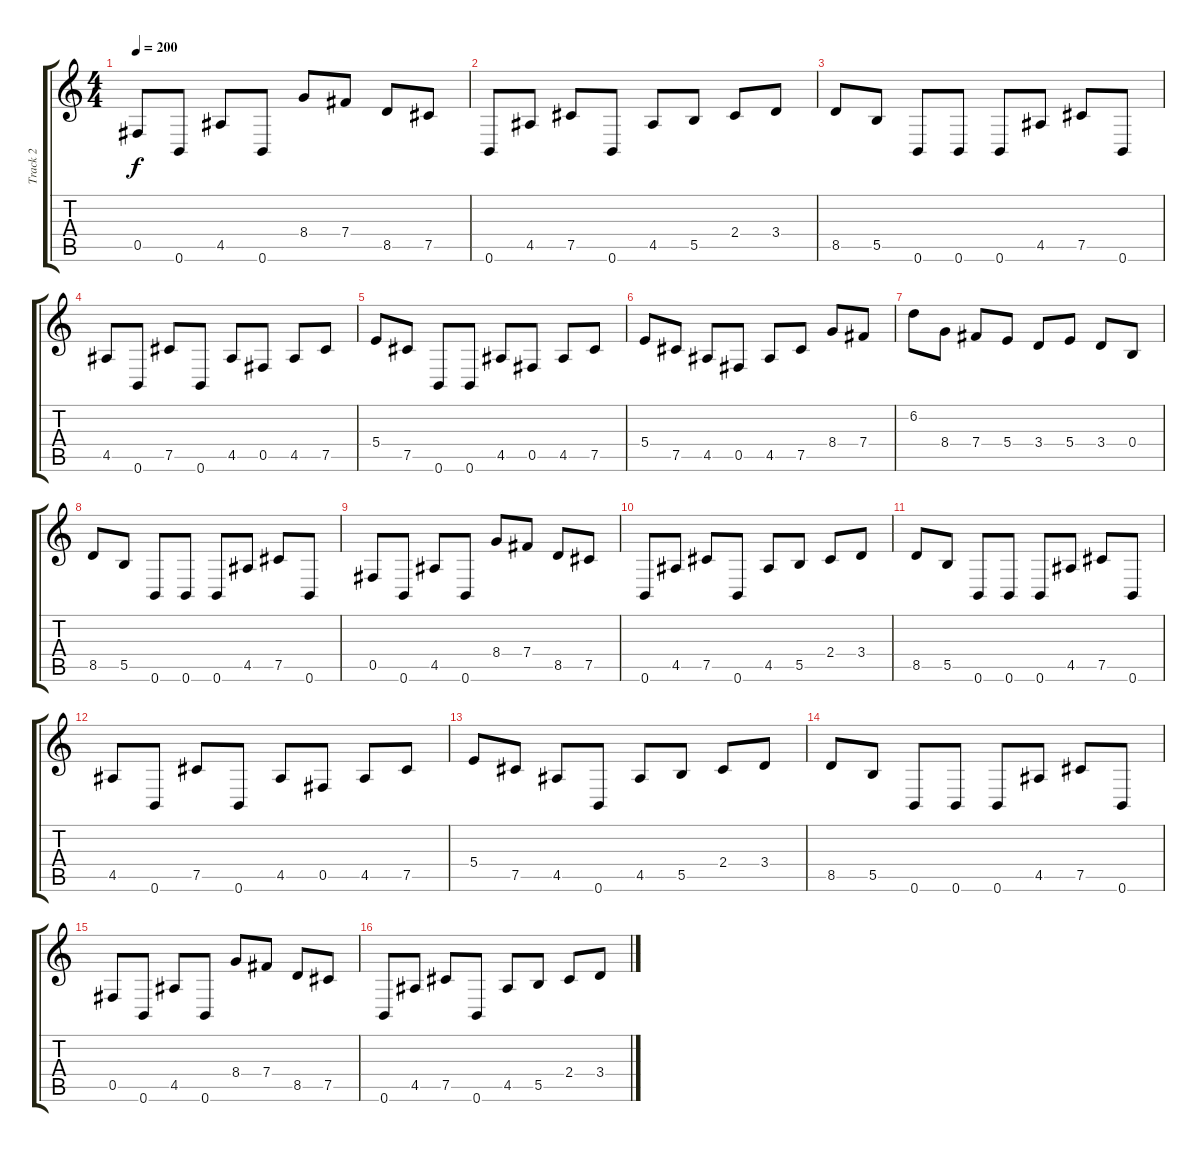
\track ("Track 2" "Track 2") {instrument distortionguitar}
\staff {score tabs}
\tuning (Db4 Ab3 E3 B2 Gb2 B1) {hide}
\ts (4 4)
\tempo 200
\clef g2
\ks c
0.5.8{dy f} 0.6.8 4.5.8 0.6.8 8.4.8 7.4.8 8.5.8 7.5.8 |
0.6.8 4.5.8 7.5.8 0.6.8 4.5.8 5.5.8 2.4.8 3.4.8 |
8.5.8 5.5.8 0.6.8 0.6.8 0.6.8 4.5.8 7.5.8 0.6.8 |
4.5.8 0.6.8 7.5.8 0.6.8 4.5.8 0.5.8 4.5.8 7.5.8 |
5.4.8 7.5.8 0.6.8 0.6.8 4.5.8 0.5.8 4.5.8 7.5.8 |
5.4.8 7.5.8 4.5.8 0.5.8 4.5.8 7.5.8 8.4.8 7.4.8 |
6.2.8 8.4.8 7.4.8 5.4.8 3.4.8 5.4.8 3.4.8 0.4.8 |
8.5.8 5.5.8 0.6.8 0.6.8 0.6.8 4.5.8 7.5.8 0.6.8 |
0.5.8 0.6.8 4.5.8 0.6.8 8.4.8 7.4.8 8.5.8 7.5.8 |
0.6.8 4.5.8 7.5.8 0.6.8 4.5.8 5.5.8 2.4.8 3.4.8 |
8.5.8 5.5.8 0.6.8 0.6.8 0.6.8 4.5.8 7.5.8 0.6.8 |
4.5.8 0.6.8 7.5.8 0.6.8 4.5.8 0.5.8 4.5.8 7.5.8 |
5.4.8 7.5.8 4.5.8 0.6.8 4.5.8 5.5.8 2.4.8 3.4.8 |
8.5.8 5.5.8 0.6.8 0.6.8 0.6.8 4.5.8 7.5.8 0.6.8 |
0.5.8 0.6.8 4.5.8 0.6.8 8.4.8 7.4.8 8.5.8 7.5.8 |
0.6.8 4.5.8 7.5.8 0.6.8 4.5.8 5.5.8 2.4.8 3.4.8
